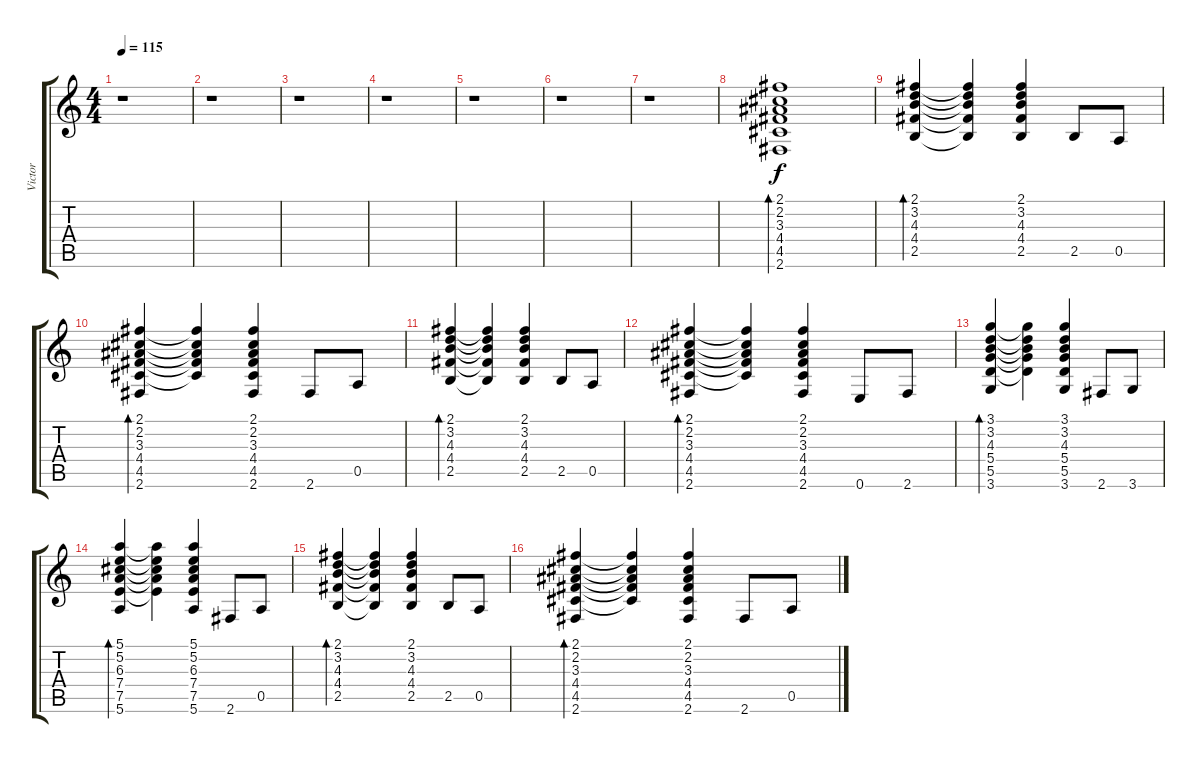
\track ("Victor" "Victor") {instrument acousticguitarnylon}
\staff {score tabs}
\tuning (E4 B3 G3 D3 A2 E2) {hide}
\ts (4 4)
\tempo 115
\clef g2
\ks c
r.1{dy f} |
r.1 |
r.1 |
r.1 |
r.1 |
r.1 |
r.1 |
(2.1 2.2 3.3 4.4 4.5 2.6).1{bd 120} |
(2.1 3.2 4.3 4.4 2.5).4{bd 120} (2.1{t} 3.2{t} 4.3{t} 4.4{t} 2.5{t}).4 (2.1 3.2 4.3 4.4 2.5).4 2.5.8 0.5.8 |
(2.1 2.2 3.3 4.4 4.5 2.6).4{bd 120} (2.1{t} 2.2{t} 3.3{t} 4.4{t} 4.5{t}).4 (2.1 2.2 3.3 4.4 4.5 2.6).4 2.6.8 0.5.8 |
(2.1 3.2 4.3 4.4 2.5).4{bd 120} (2.1{t} 3.2{t} 4.3{t} 4.4{t} 2.5{t}).4 (2.1 3.2 4.3 4.4 2.5).4 2.5.8 0.5.8 |
(2.1 2.2 3.3 4.4 4.5 2.6).4{bd 120} (2.1{t} 2.2{t} 3.3{t} 4.4{t} 4.5{t}).4 (2.1 2.2 3.3 4.4 4.5 2.6).4 0.6.8 2.6.8 |
(3.1 3.2 4.3 5.4 5.5 3.6).4{bd 120} (3.1{t} 3.2{t} 4.3{t} 5.4{t} 5.5{t}).4 (3.1 3.2 4.3 5.4 5.5 3.6).4 2.6.8 3.6.8 |
(5.1 5.2 6.3 7.4 7.5 5.6).4{bd 120} (5.1{t} 5.2{t} 6.3{t} 7.4{t} 7.5{t}).4 (5.1 5.2 6.3 7.4 7.5 5.6).4 2.6.8 0.5.8 |
(2.1 3.2 4.3 4.4 2.5).4{bd 120} (2.1{t} 3.2{t} 4.3{t} 4.4{t} 2.5{t}).4 (2.1 3.2 4.3 4.4 2.5).4 2.5.8 0.5.8 |
(2.1 2.2 3.3 4.4 4.5 2.6).4{bd 120} (2.1{t} 2.2{t} 3.3{t} 4.4{t} 4.5{t}).4 (2.1 2.2 3.3 4.4 4.5 2.6).4 2.6.8 0.5.8
